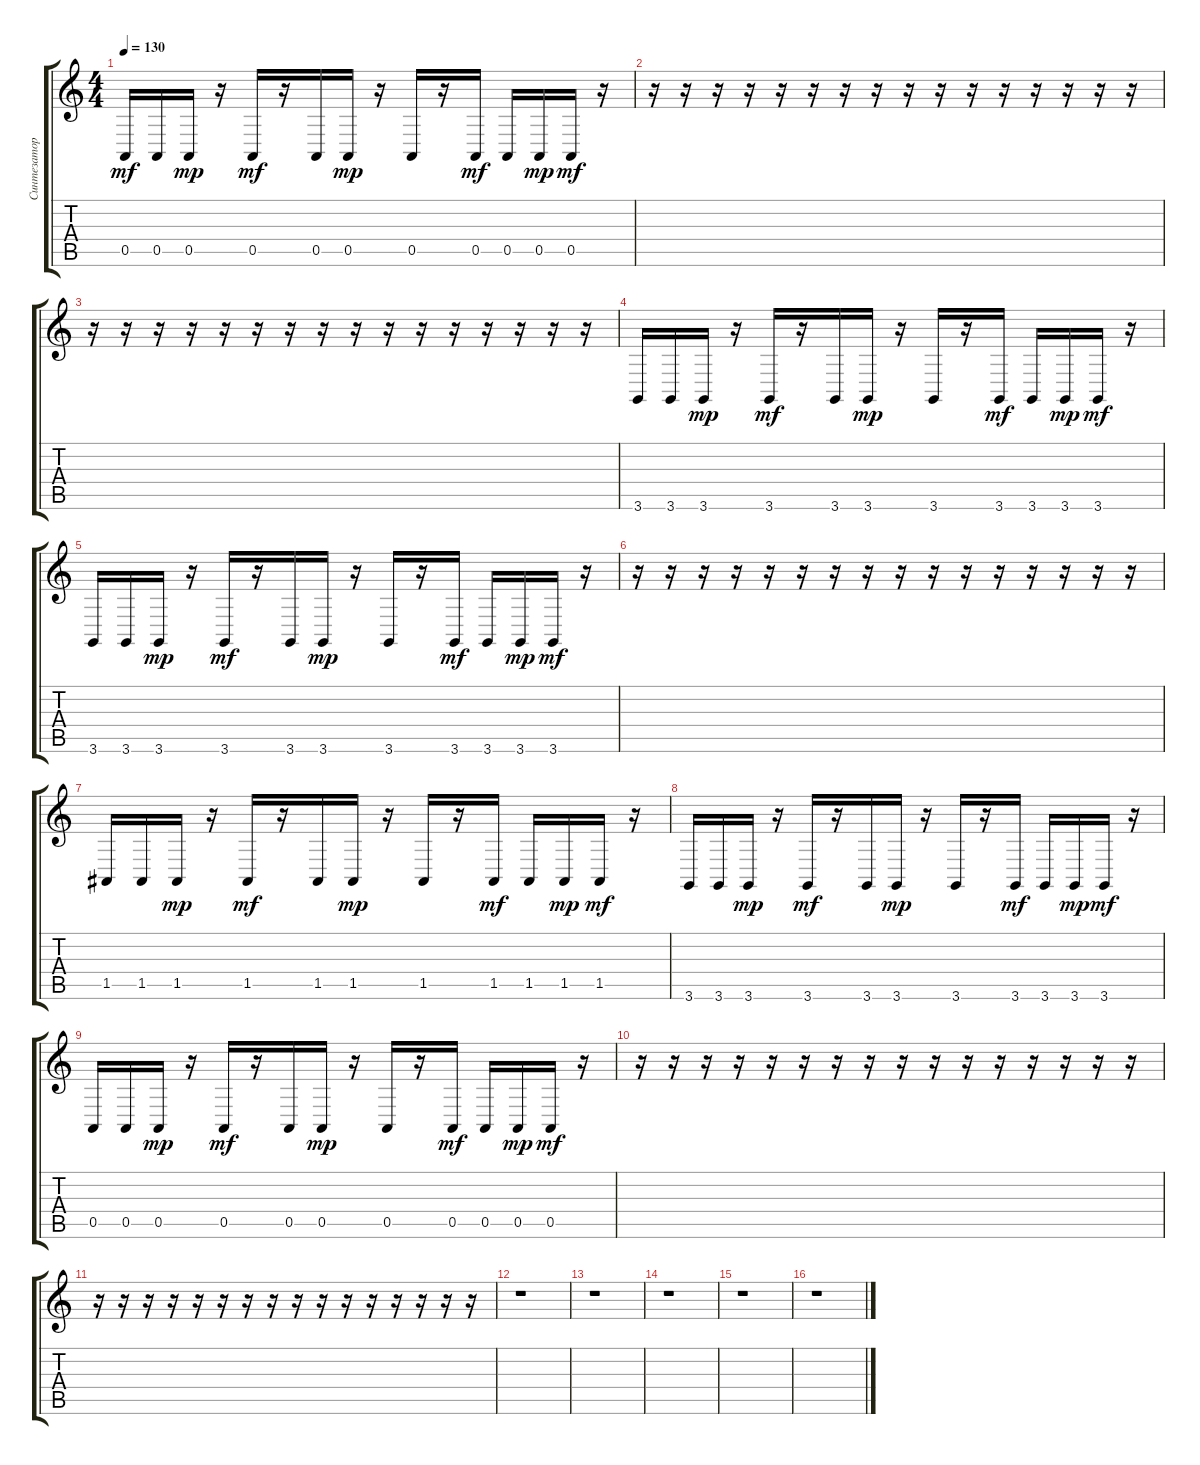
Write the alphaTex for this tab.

\track ("Синтезатор" "Синтезатор") {instrument lead8bassandlead}
\staff {score tabs}
\tuning (E4 B3 G3 D3 A2 E2) {hide}
\ts (4 4)
\tempo 130
\clef g2
\ks c
0.5.16{dy mf} 0.5.16 0.5.16{dy mp} r.16 0.5.16{dy mf} r.16 0.5.16 0.5.16{dy mp} r.16 0.5.16 r.16 0.5.16{dy mf} 0.5.16 0.5.16{dy mp} 0.5.16{dy mf} r.16 |
r.16 r.16 r.16 r.16 r.16 r.16 r.16 r.16 r.16 r.16 r.16 r.16 r.16 r.16 r.16 r.16 |
r.16 r.16 r.16 r.16 r.16 r.16 r.16 r.16 r.16 r.16 r.16 r.16 r.16 r.16 r.16 r.16 |
3.6.16 3.6.16 3.6.16{dy mp} r.16 3.6.16{dy mf} r.16 3.6.16 3.6.16{dy mp} r.16 3.6.16 r.16 3.6.16{dy mf} 3.6.16 3.6.16{dy mp} 3.6.16{dy mf} r.16 |
3.6.16 3.6.16 3.6.16{dy mp} r.16 3.6.16{dy mf} r.16 3.6.16 3.6.16{dy mp} r.16 3.6.16 r.16 3.6.16{dy mf} 3.6.16 3.6.16{dy mp} 3.6.16{dy mf} r.16 |
r.16 r.16 r.16 r.16 r.16 r.16 r.16 r.16 r.16 r.16 r.16 r.16 r.16 r.16 r.16 r.16 |
1.5.16 1.5.16 1.5.16{dy mp} r.16 1.5.16{dy mf} r.16 1.5.16 1.5.16{dy mp} r.16 1.5.16 r.16 1.5.16{dy mf} 1.5.16 1.5.16{dy mp} 1.5.16{dy mf} r.16 |
3.6.16 3.6.16 3.6.16{dy mp} r.16 3.6.16{dy mf} r.16 3.6.16 3.6.16{dy mp} r.16 3.6.16 r.16 3.6.16{dy mf} 3.6.16 3.6.16{dy mp} 3.6.16{dy mf} r.16 |
0.5.16 0.5.16 0.5.16{dy mp} r.16 0.5.16{dy mf} r.16 0.5.16 0.5.16{dy mp} r.16 0.5.16 r.16 0.5.16{dy mf} 0.5.16 0.5.16{dy mp} 0.5.16{dy mf} r.16 |
r.16 r.16 r.16 r.16 r.16 r.16 r.16 r.16 r.16 r.16 r.16 r.16 r.16 r.16 r.16 r.16 |
r.16 r.16 r.16 r.16 r.16 r.16 r.16 r.16 r.16 r.16 r.16 r.16 r.16 r.16 r.16 r.16 |
r.1 |
r.1 |
r.1 |
r.1 |
r.1
